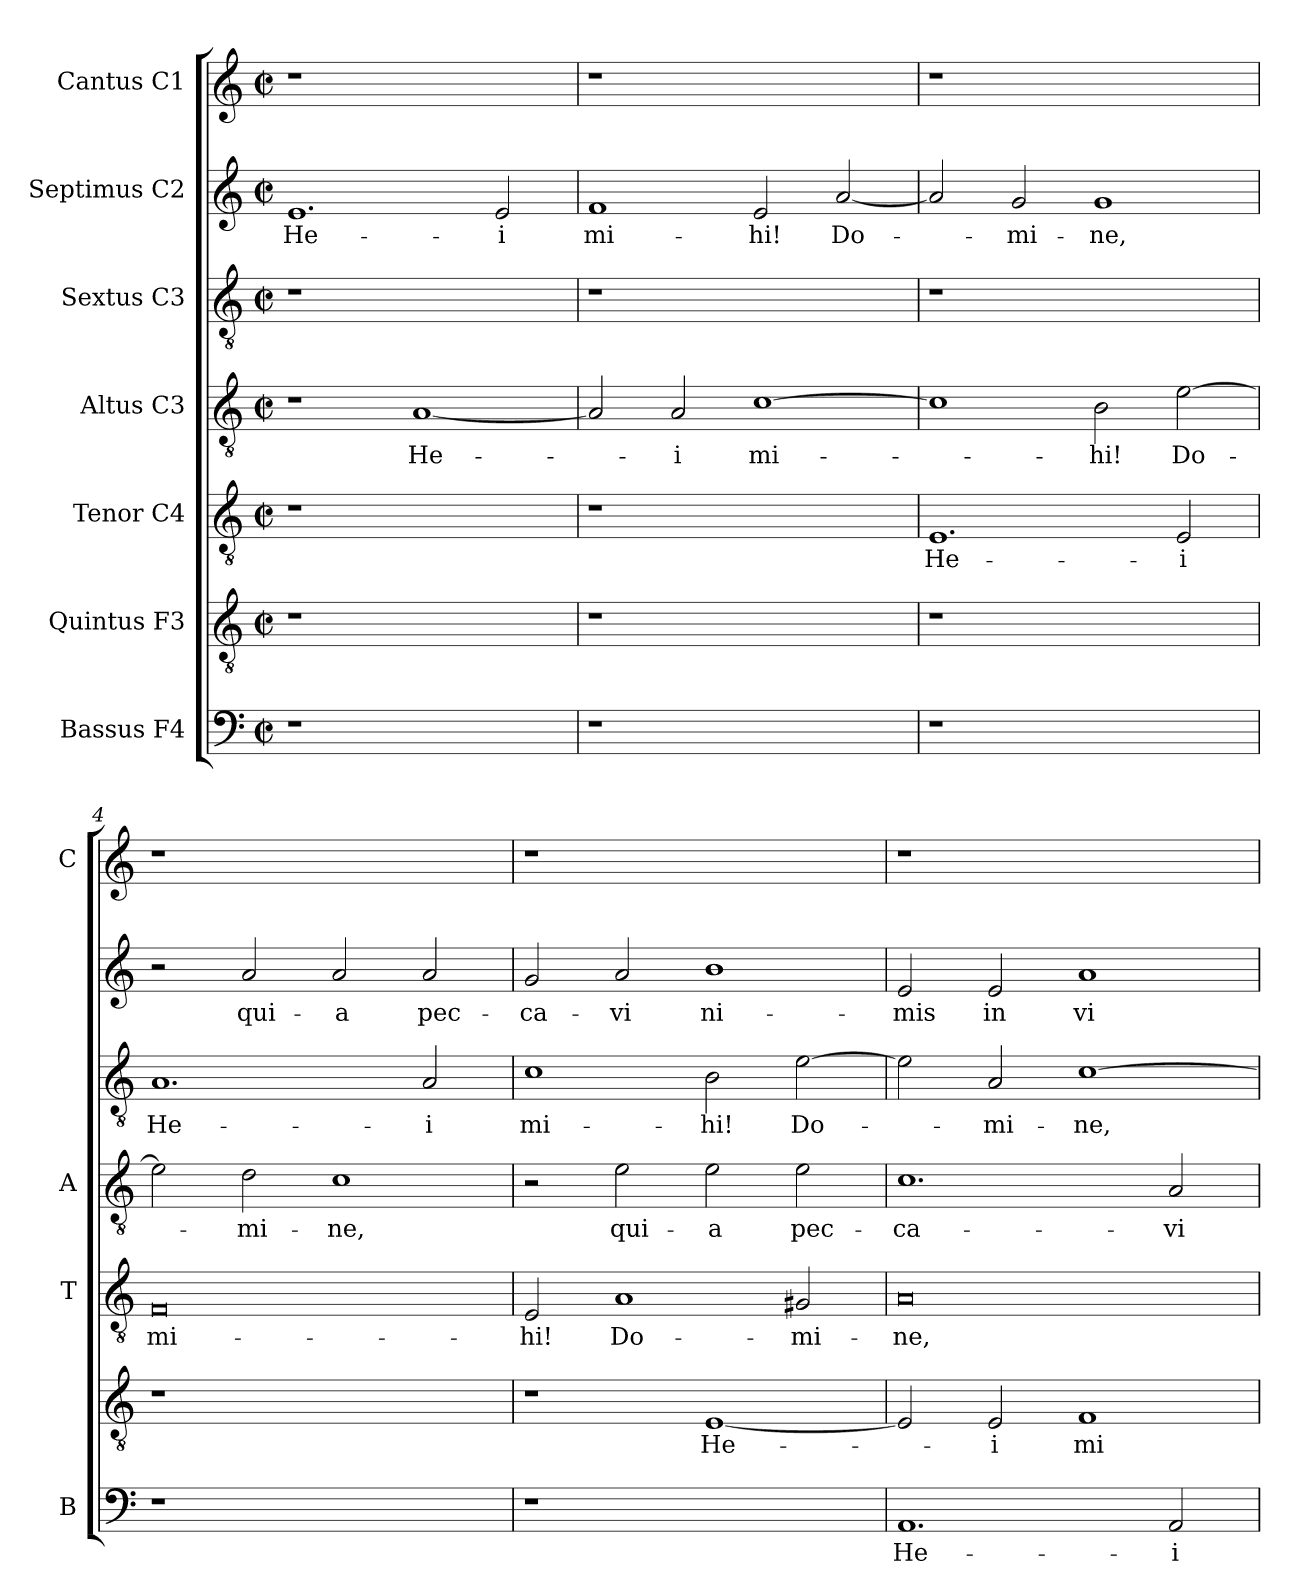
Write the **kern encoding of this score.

**kern	**text	**kern	**text	**kern	**text	**kern	**text	**kern	**text	**kern	**text	**kern
*part7	*part7	*part6	*part6	*part5	*part5	*part4	*part4	*part3	*part3	*part2	*part2	*part1
*staff7	*staff7	*staff6	*staff6	*staff5	*staff5	*staff4	*staff4	*staff3	*staff3	*staff2	*staff2	*staff1
*I"Bassus F4	*	*I"Quintus F3	*	*I"Tenor C4	*	*I"Altus C3	*	*I"Sextus C3	*	*I"Septimus C2	*	*I"Cantus C1
*I'B	*	*	*	*I'T	*	*I'A	*	*	*	*	*	*I'C
*clefF4	*	*clefGv2	*	*clefGv2	*	*clefGv2	*	*clefGv2	*	*clefG2	*	*clefG2
*k[]	*	*k[]	*	*k[]	*	*k[]	*	*k[]	*	*k[]	*	*k[]
*C:	*	*C:	*	*C:	*	*C:	*	*C:	*	*C:	*	*C:
*M2/2	*	*M2/2	*	*M2/2	*	*M2/2	*	*M2/2	*	*M2/2	*	*M2/2
*met(c|)	*	*met(c|)	*	*met(c|)	*	*met(c|)	*	*met(c|)	*	*met(c|)	*	*met(c|)
=1	=1	=1	=1	=1	=1	=1	=1	=1	=1	=1	=1	=1
!	!	!	!	!	!	!	!	!	!	!	!LO:LY:b	!
1r	.	1r	.	1r	.	1r	.	1r	.	1.e	He-	1r
!	!	!	!	!	!	!	!LO:LY:b	!	!	!	!	!
1ryy	.	1ryy	.	1ryy	.	[1A	He-	1ryy	.	.	.	1ryy
!	!	!	!	!	!	!	!	!	!	!	!LO:LY:b	!
.	.	.	.	.	.	.	.	.	.	2e/	-i	.
=2	=2	=2	=2	=2	=2	=2	=2	=2	=2	=2	=2	=2
!	!	!	!	!	!	!	!	!	!	!	!LO:LY:b	!
1r	.	1r	.	1r	.	2A/]	.	1r	.	1f	mi-	1r
!	!	!	!	!	!	!	!LO:LY:b	!	!	!	!	!
.	.	.	.	.	.	2A/	-i	.	.	.	.	.
!	!	!	!	!	!	!	!LO:LY:b	!	!	!	!LO:LY:b	!
1ryy	.	1ryy	.	1ryy	.	[1c	mi-	1ryy	.	2e/	-hi!	1ryy
!	!	!	!	!	!	!	!	!	!	!	!LO:LY:b	!
.	.	.	.	.	.	.	.	.	.	[2a/	Do-	.
=3	=3	=3	=3	=3	=3	=3	=3	=3	=3	=3	=3	=3
!	!	!	!	!	!LO:LY:b	!	!	!	!	!	!	!
1r	.	1r	.	1.E	He-	1c]	.	1r	.	2a/]	.	1r
!	!	!	!	!	!	!	!	!	!	!	!LO:LY:b	!
.	.	.	.	.	.	.	.	.	.	2g/	-mi-	.
!	!	!	!	!	!	!	!LO:LY:b	!	!	!	!LO:LY:b	!
1ryy	.	1ryy	.	.	.	2B\	-hi!	1ryy	.	1g	-ne,	1ryy
!	!	!	!	!	!LO:LY:b	!	!LO:LY:b	!	!	!	!	!
.	.	.	.	2E/	-i	[2e\	Do-	.	.	.	.	.
=4	=4	=4	=4	=4	=4	=4	=4	=4	=4	=4	=4	=4
!	!	!	!	!	!LO:LY:b	!	!	!	!LO:LY:b	!	!	!
1r	.	1r	.	0F	mi-	2e\]	.	1.A	He-	2r	.	1r
!	!	!	!	!	!	!	!LO:LY:b	!	!	!	!LO:LY:b	!
.	.	.	.	.	.	2d\	-mi-	.	.	2a/	qui-	.
!	!	!	!	!	!	!	!LO:LY:b	!	!	!	!LO:LY:b	!
1ryy	.	1ryy	.	.	.	1c	-ne,	.	.	2a/	-a	1ryy
!	!	!	!	!	!	!	!	!	!LO:LY:b	!	!LO:LY:b	!
.	.	.	.	.	.	.	.	2A/	-i	2a/	pec-	.
=5	=5	=5	=5	=5	=5	=5	=5	=5	=5	=5	=5	=5
!	!	!	!	!	!LO:LY:b	!	!	!	!LO:LY:b	!	!LO:LY:b	!
1r	.	1r	.	2E/	-hi!	2r	.	1c	mi-	2g/	-ca-	1r
!	!	!	!	!	!LO:LY:b	!	!LO:LY:b	!	!	!	!LO:LY:b	!
.	.	.	.	1A	Do-	2e\	qui-	.	.	2a/	-vi	.
!	!	!	!LO:LY:b	!	!	!	!LO:LY:b	!	!LO:LY:b	!	!LO:LY:b	!
1ryy	.	[1E	He-	.	.	2e\	-a	2B\	-hi!	1b	ni-	1ryy
!	!	!	!	!	!LO:LY:b	!	!LO:LY:b	!	!LO:LY:b	!	!	!
.	.	.	.	2G#X/	-mi-	2e\	pec-	[2e\	Do-	.	.	.
=6	=6	=6	=6	=6	=6	=6	=6	=6	=6	=6	=6	=6
!	!LO:LY:b	!	!	!	!LO:LY:b	!	!LO:LY:b	!	!	!	!LO:LY:b	!
1.AA	He-	2E/]	.	0A	-ne,	1.c	-ca-	2e\]	.	2e/	-mis	1r
!	!	!	!LO:LY:b	!	!	!	!	!	!LO:LY:b	!	!LO:LY:b	!
.	.	2E/	-i	.	.	.	.	2A/	-mi-	2e/	in	.
!	!	!	!LO:LY:b	!	!	!	!	!	!LO:LY:b	!	!LO:LY:b	!
.	.	1F	mi-	.	.	.	.	[1c	-ne,	1a	vi-	1ryy
!	!LO:LY:b	!	!	!	!	!	!LO:LY:b	!	!	!	!	!
2AA/	-i	.	.	.	.	2A/	-vi	.	.	.	.	.
=	=	=	=	=	=	=	=	=	=	=	=	=
*-	*-	*-	*-	*-	*-	*-	*-	*-	*-	*-	*-	*-
